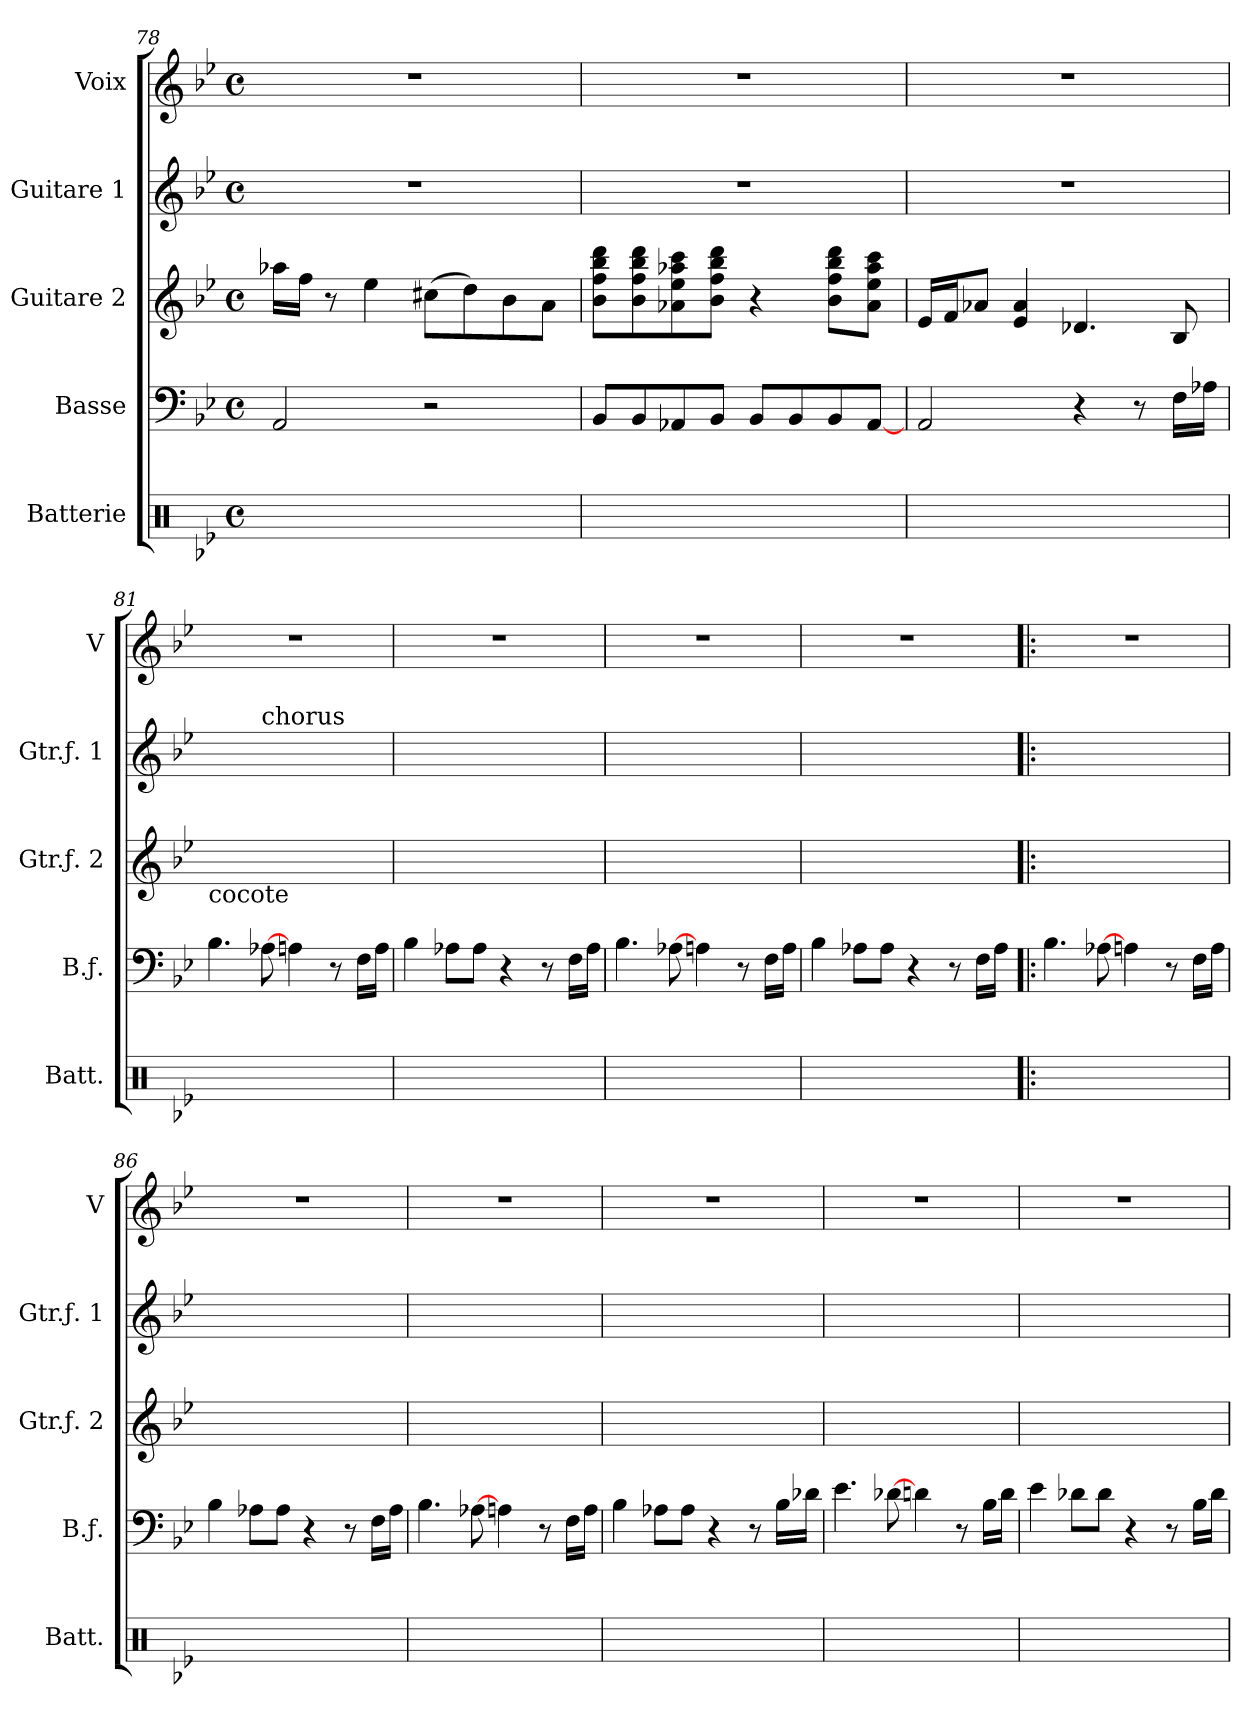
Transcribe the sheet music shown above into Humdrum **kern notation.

**kern	**kern	**kern	**kern	**kern
*part5	*part4	*part3	*part2	*part1
*staff5	*staff4	*staff3	*staff2	*staff1
*I"Batterie	*I"Basse	*I"Guitare  2	*I"Guitare 1	*I"Voix
*I'Batt.	*I'B.ƒ.	*I'Gtr.ƒ. 2	*I'Gtr.ƒ. 1	*I'V
*clefX	*clefF4	*clefG2	*clefG2	*clefG2
*	*ITrd7c12	*ITrd7c12	*ITrd7c12	*
*k[b-e-]	*k[b-e-]	*k[b-e-]	*k[b-e-]	*k[b-e-]
*B-:	*B-:	*B-:	*B-:	*B-:
*M4/4	*M4/4	*M4/4	*M4/4	*M4/4
*met(c)	*met(c)	*met(c)	*met(c)	*met(c)
=78	=78	=78	=78	=78
1Rccyy	2AAA/	16a-X\LL	1r	1r
.	.	16f\JJ	.	.
.	.	8r	.	.
.	.	4e-\	.	.
.	2r	(>8c#X\L	.	.
.	.	8d\)	.	.
.	.	8B-\	.	.
.	.	8A\J	.	.
=79	=79	=79	=79	=79
1Reeyy	8BBB-/L	8B-\ 8f\ 8b-\ 8dd\L	1r	1r
.	8BBB-/	8B-\ 8f\ 8b-\ 8dd\	.	.
.	8AAA-X/	8A-X\ 8e-\ 8a-X\ 8cc\	.	.
.	8BBB-/J	8B-\ 8f\ 8b-\ 8dd\J	.	.
.	8BBB-/L	4r	.	.
.	8BBB-/	.	.	.
.	8BBB-/	8B-\ 8f\ 8b-\ 8dd\L	.	.
.	[8AAA-/J	8A-\ 8e-\ 8a-\ 8cc\J	.	.
=80	=80	=80	=80	=80
1Reeyy	2AAA/	16E-/LL	1r	1r
.	.	16F/J	.	.
.	.	8A-X/J	.	.
.	.	4E-/ 4A-/	.	.
.	4r	4.D-X/	.	.
.	8r	.	.	.
.	16FF\LL	8BB-/	.	.
.	16AA-X\JJ	.	.	.
!!LO:PB:g=z
=81	=81	=81	=81	=81
!	!	!LO:TX:b:t=cocote	!	!
*	*	*	*^	*
1Reeyy	4.BB-\	1Ayy	1Ayy	4.ryy	1r
!	!	!	!	!LO:TX:a:t=chorus	!
.	[8AA-X\	.	.	2ryy	.
.	4AA\	.	.	.	.
.	8r	.	.	.	.
.	16FF\LL	.	.	8ryy	.
.	16AA\JJ	.	.	.	.
*	*	*	*v	*v	*
=82	=82	=82	=82	=82
1Rccyy	4BB-\	1dyy	1dyy	1r
.	8AA-X\L	.	.	.
.	8AA-\J	.	.	.
.	4r	.	.	.
.	8r	.	.	.
.	16FF\LL	.	.	.
.	16AA-\JJ	.	.	.
=83	=83	=83	=83	=83
1Reeyy	4.BB-\	1Ayy	1Ayy	1r
.	[8AA-X\	.	.	.
.	4AA\	.	.	.
.	8r	.	.	.
.	16FF\LL	.	.	.
.	16AA\JJ	.	.	.
=84	=84	=84	=84	=84
1Reeyy	4BB-\	1dyy	1dyy	1r
.	8AA-X\L	.	.	.
.	8AA-\J	.	.	.
.	4r	.	.	.
.	8r	.	.	.
.	16FF\LL	.	.	.
.	16AA-\JJ	.	.	.
!!LO:LB:g=z
=85!|:	=85!|:	=85!|:	=85!|:	=85!|:
1Reeyy	4.BB-\	1Ayy	1Ayy	1r
.	[8AA-X\	.	.	.
.	4AA\	.	.	.
.	8r	.	.	.
.	16FF\LL	.	.	.
.	16AA\JJ	.	.	.
=86	=86	=86	=86	=86
1Rccyy	4BB-\	1dyy	1dyy	1r
.	8AA-X\L	.	.	.
.	8AA-\J	.	.	.
.	4r	.	.	.
.	8r	.	.	.
.	16FF\LL	.	.	.
.	16AA-\JJ	.	.	.
=87	=87	=87	=87	=87
1Reeyy	4.BB-\	1Ayy	1Ayy	1r
.	[8AA-X\	.	.	.
.	4AA\	.	.	.
.	8r	.	.	.
.	16FF\LL	.	.	.
.	16AA\JJ	.	.	.
=88	=88	=88	=88	=88
1Reeyy	4BB-\	1dyy	1dyy	1r
.	8AA-X\L	.	.	.
.	8AA-\J	.	.	.
.	4r	.	.	.
.	8r	.	.	.
.	16BB-\LL	.	.	.
.	16D-X\JJ	.	.	.
!!LO:PB:g=z
=89	=89	=89	=89	=89
1Reeyy	4.E-\	1e-yy	1e-yy	1r
.	[8D-\	.	.	.
.	4D\	.	.	.
.	8r	.	.	.
.	16BB-\LL	.	.	.
.	16D\JJ	.	.	.
=90	=90	=90	=90	=90
1Rccyy	4E-\	1cyy	1cyy	1r
.	8D-X\L	.	.	.
.	8D-\J	.	.	.
.	4r	.	.	.
.	8r	.	.	.
.	16BB-\LL	.	.	.
.	16D-\JJ	.	.	.
=	=	=	=	=
*-	*-	*-	*-	*-
